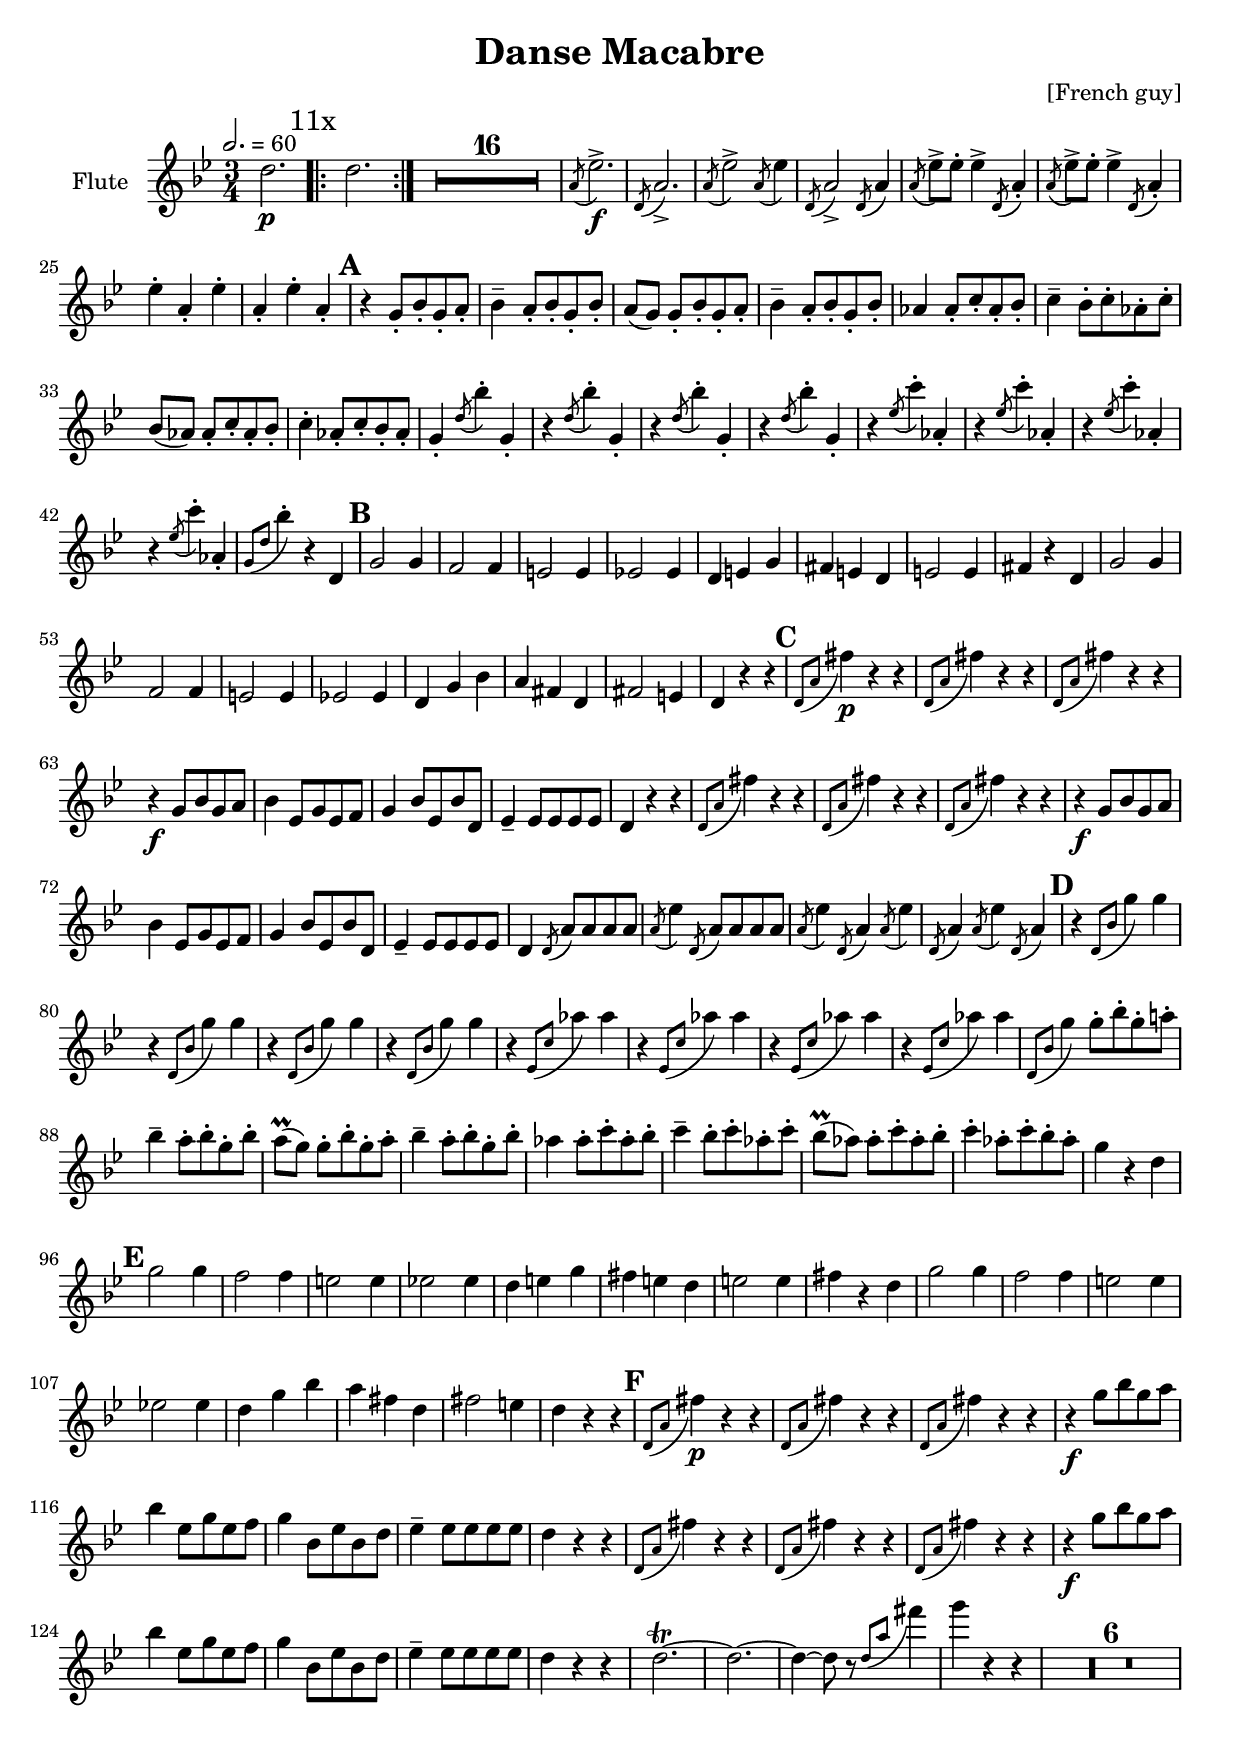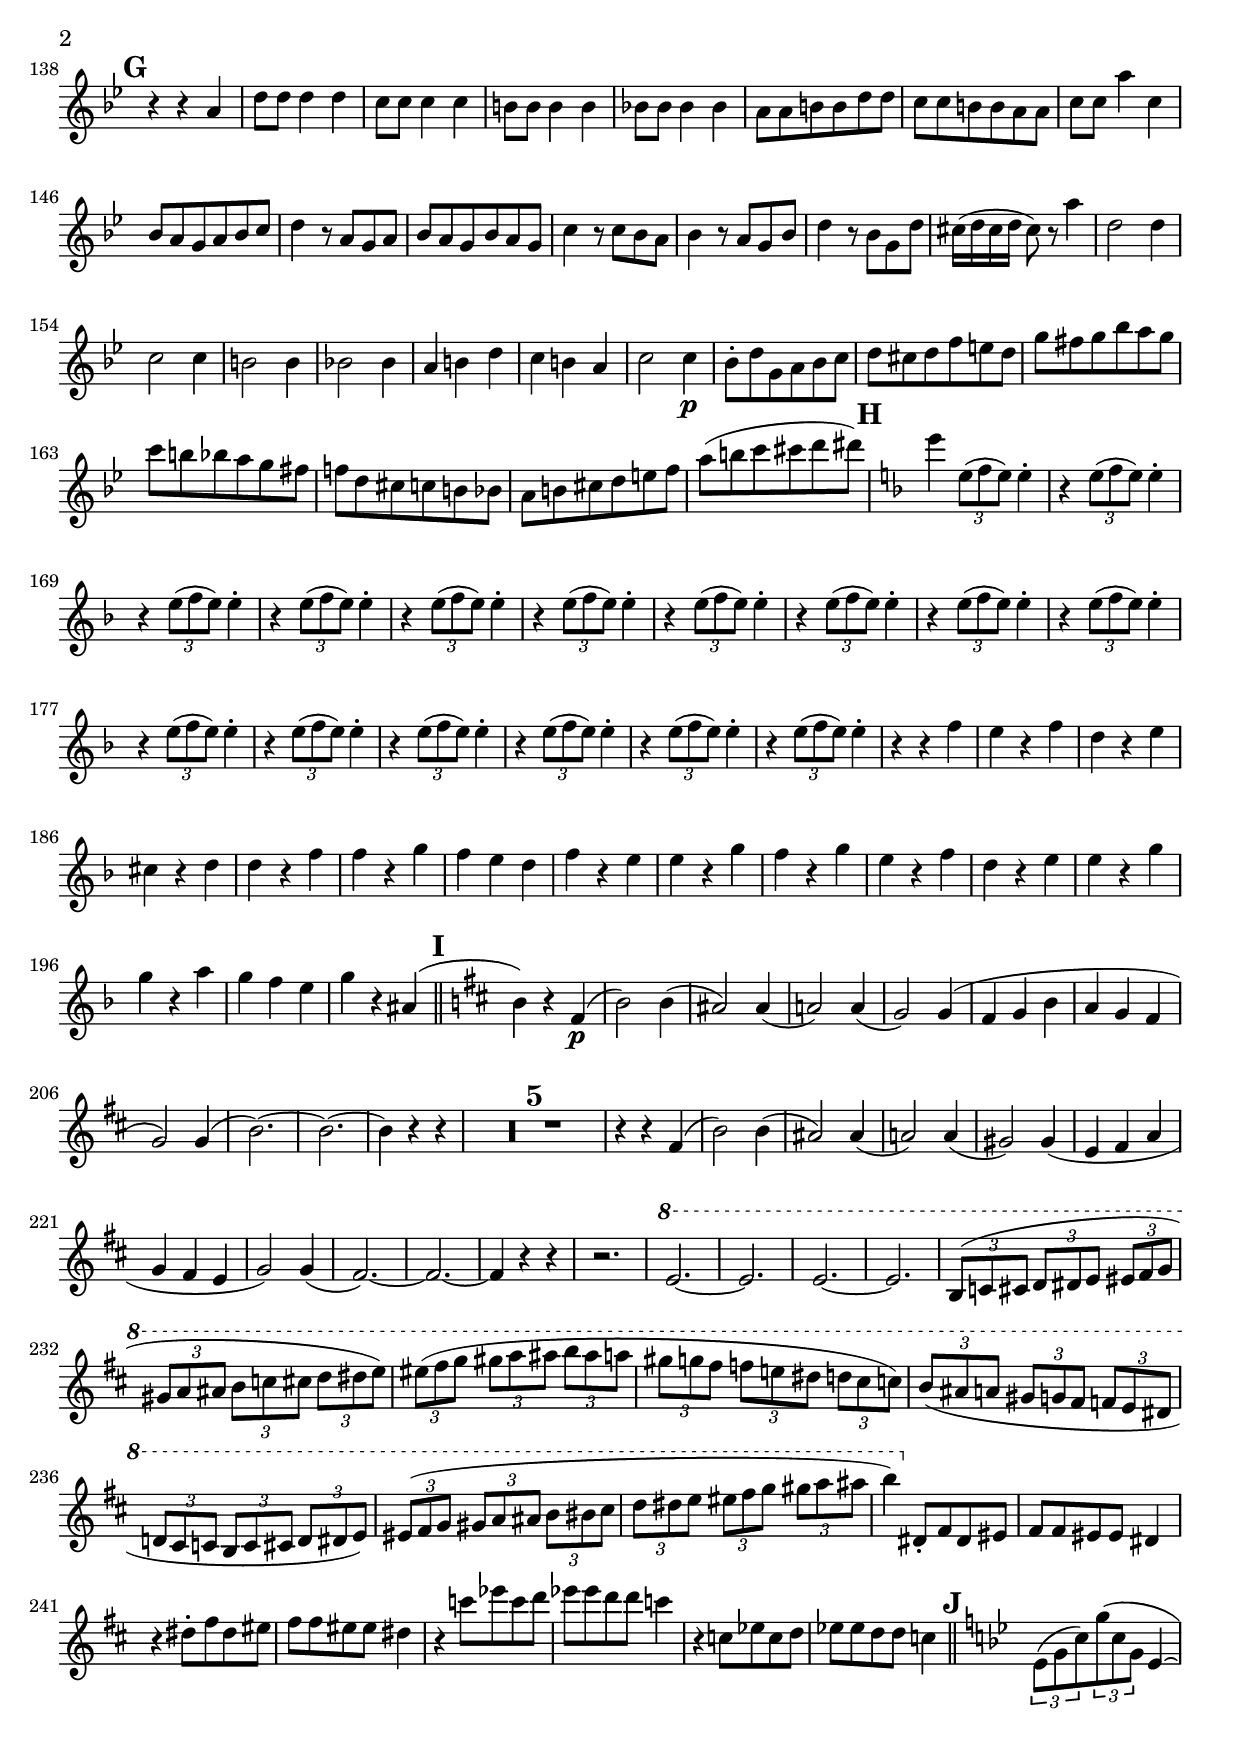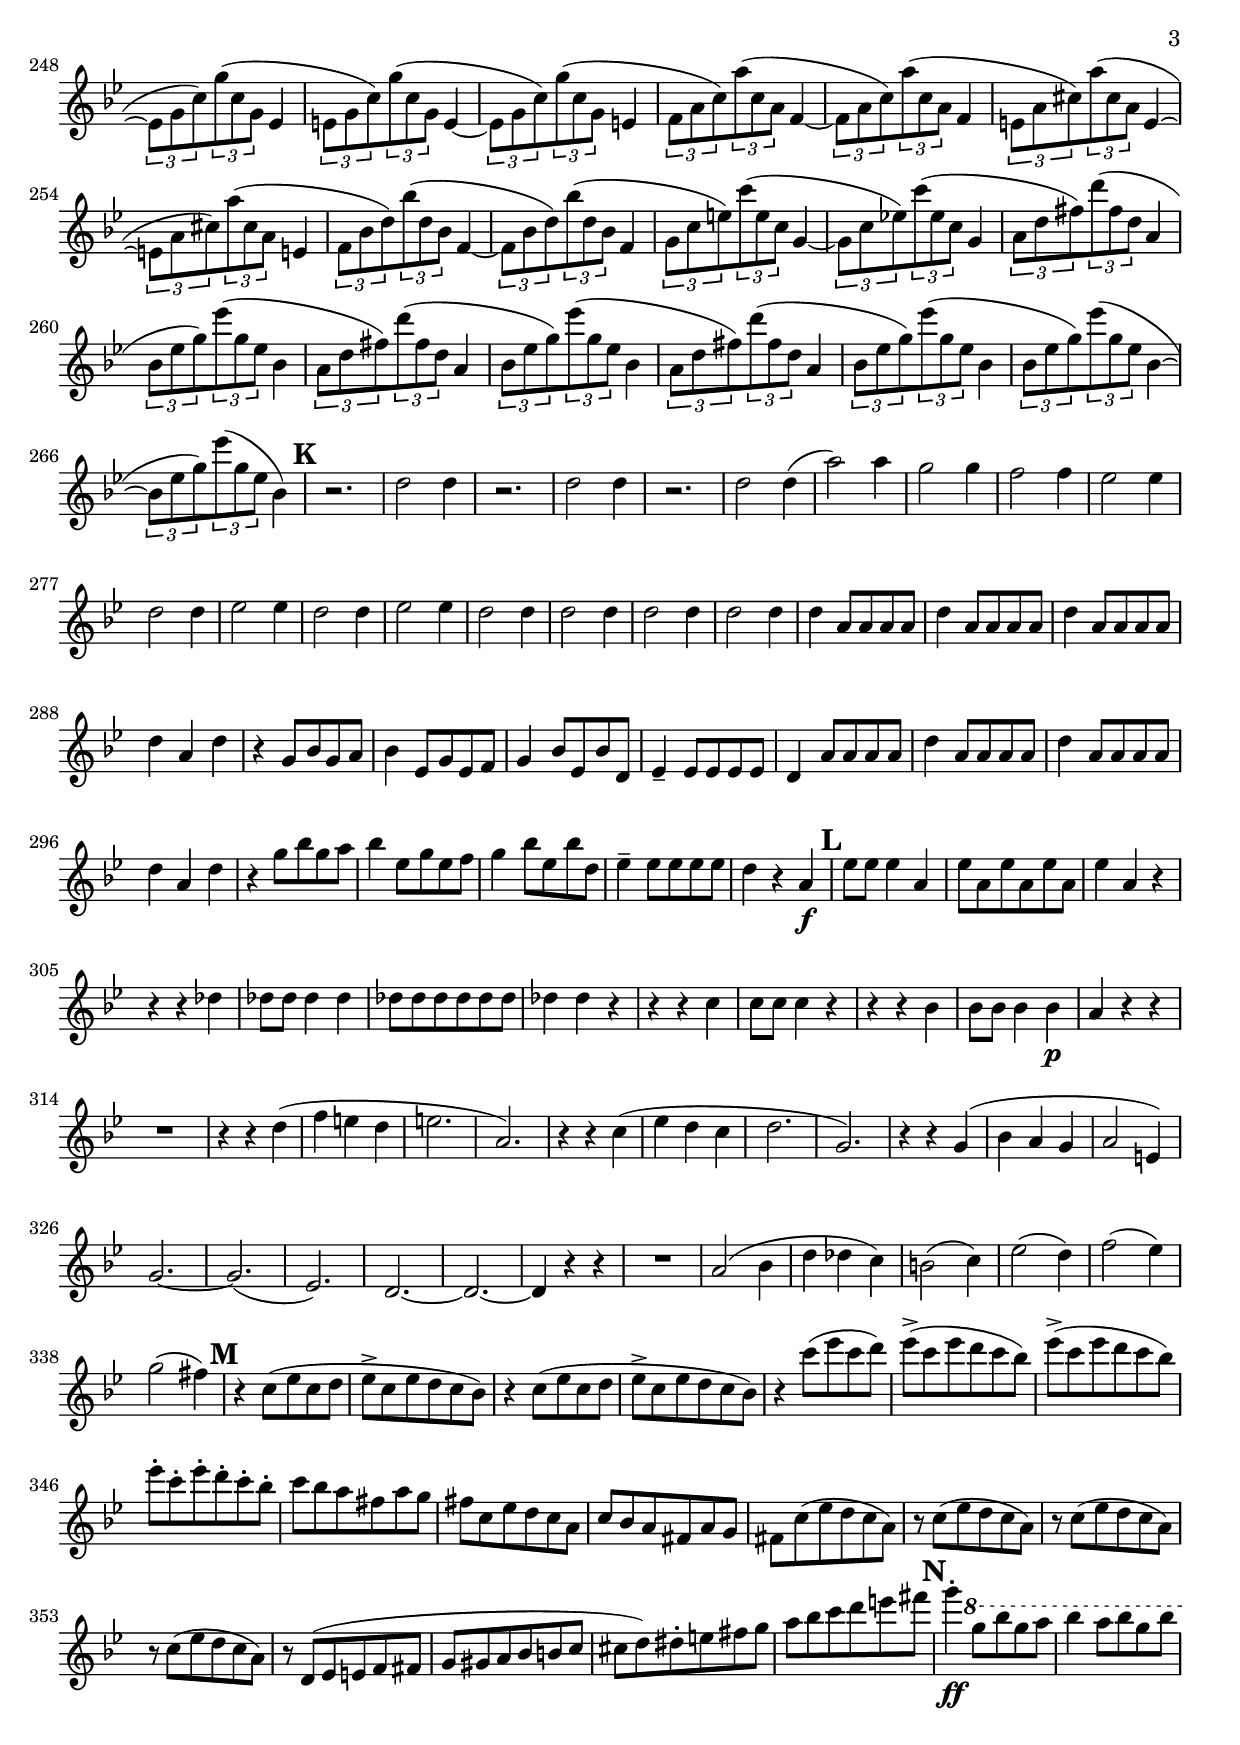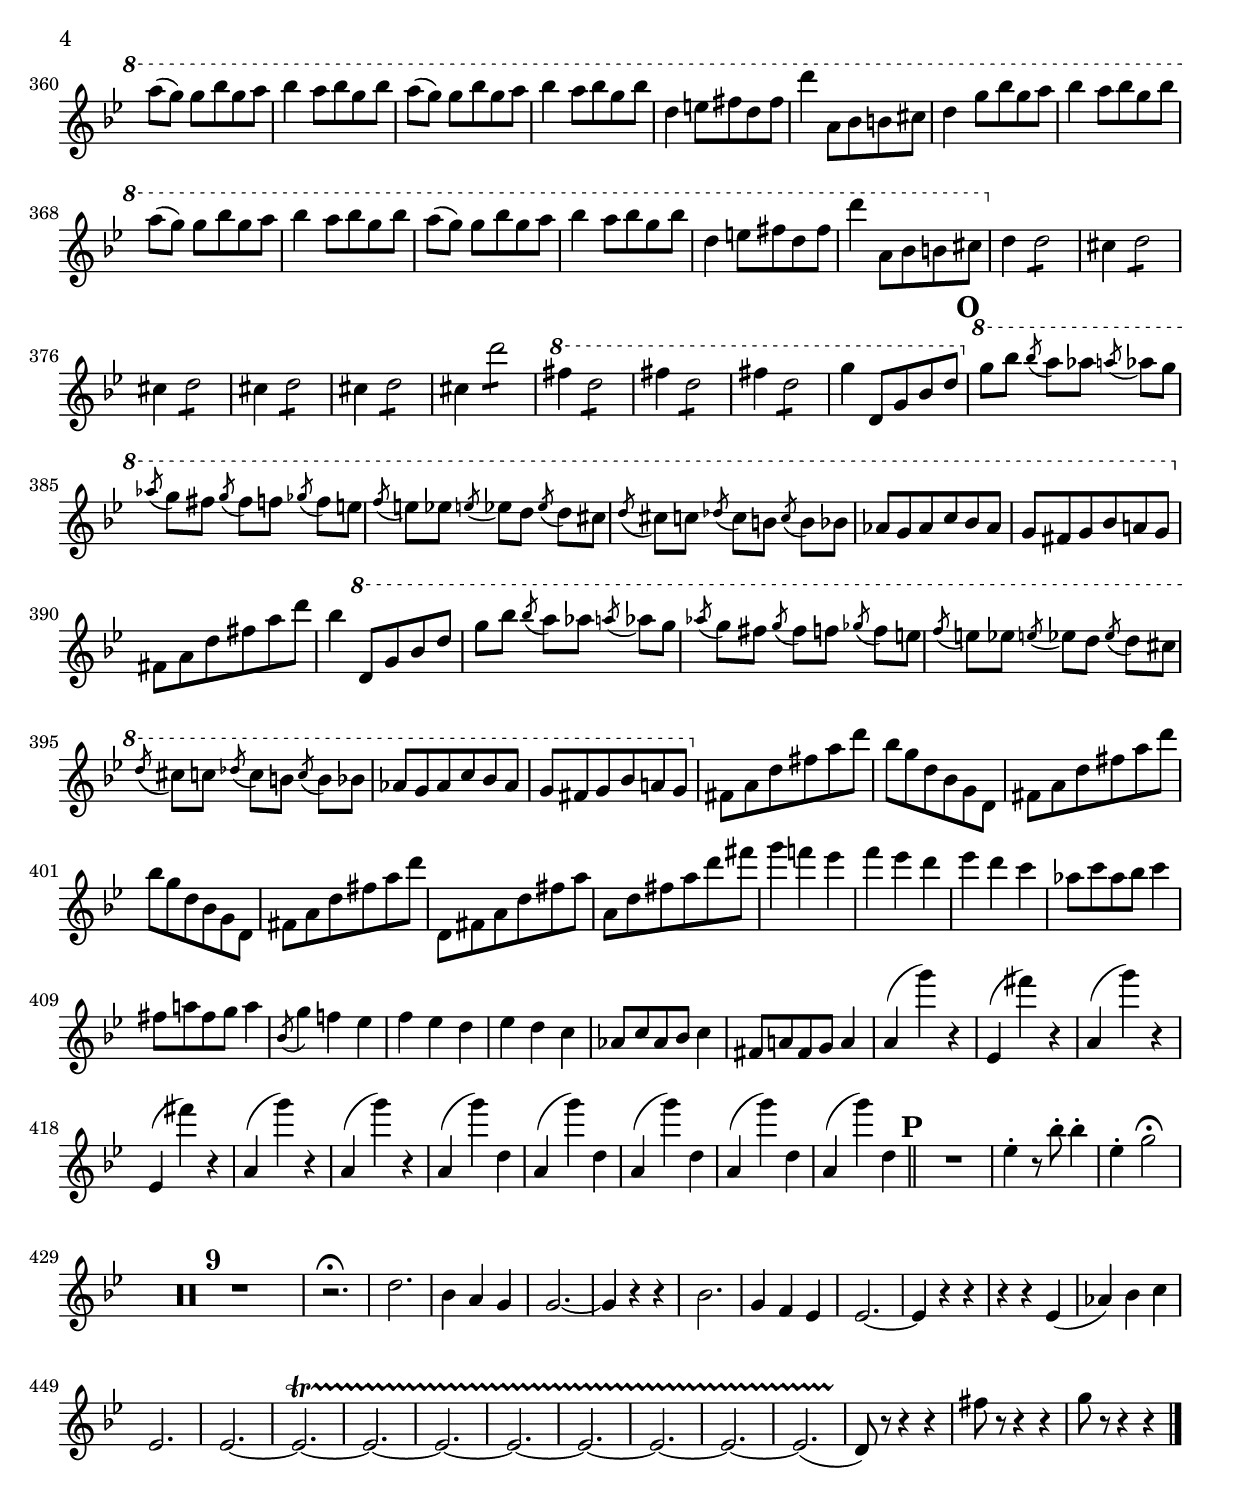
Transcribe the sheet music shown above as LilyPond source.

\header {
  title = "Danse Macabre"
  composer = "[French guy]"
}


flpreA = \relative c'' {
  d2. \p
  \mark \markup { 11x }
  \repeat volta 11 d2.
  % TODO: Fold this
  \compressFullBarRests
  R1*12
  % Pianno two mesaures; mark cues?
  \acciaccatura {a8} ees'2.-> \f 
  \acciaccatura {d,8} a'2.->
  \acciaccatura {a8} ees'2-> \acciaccatura {a,8} ees'4
  \acciaccatura {d,8} a'2->  \acciaccatura {d,8} a'4
  \acciaccatura {a8} ees'8-> ees8-. ees4-> %\acciaccatura {a,8} ees'4->
	\acciaccatura {d,8} a'4-.
  \acciaccatura {a8} ees'8-> ees8-. ees4-> %\acciaccatura {a,8} ees'4->
	\acciaccatura {d,8} a'4-.

  ees'4-. a,-. ees'-.
  a,-. ees'-. a,-.
}
flA = \relative c'' {
  \mark \default
  r4 g8-. bes-. g-. a-.
  bes4-- a8-. bes-. g-. bes-.
  a([ g)] g-. bes-. g-. a-.
  bes4-- a8-. bes-. g-. bes-.
  aes4 aes8-. c-. aes-. bes-.
  c4-- bes8-. c-. aes-. c-.
  bes8([ aes]) aes-. c8-. aes-. bes-.
  c4-. aes8-. c-. bes-. aes-.

  g4-. \acciaccatura {d'8} bes'4-. g,-.
  r4 \acciaccatura {d'8} bes'4-. g,-.
  r4 \acciaccatura {d'8} bes'4-. g,-.
  r4 \acciaccatura {d'8} bes'4-. g,-.

  r4 \acciaccatura {ees'8} c'4-. aes,-.
  r4 \acciaccatura {ees'8} c'4-. aes,-.
  r4 \acciaccatura {ees'8} c'4-. aes,-.
  r4 \acciaccatura {ees'8} c'4-. aes,-.

  \acciaccatura {g8 d'} bes'4-. r4 d,,4

}
flB = \relative c'' {
  \mark \default
  g2 g4
  f2 f4
  e2 e4
  ees2 ees4
  d4 e g
  fis e d
  e2 e4
  fis4 r d
  g2 g4
  f2 f4
  e2 e4
  ees2 ees4
  d4 g bes
  a fis d
  fis2 e4
  d r4 r4

}
flC = \relative c' {
  \mark \default
  \acciaccatura {d8 a'} fis'4 \p r r 
  \acciaccatura {d,8 a'} fis'4 r r
  \acciaccatura {d,8 a'} fis'4 r r

  r4 \f g,8 bes g a
  bes4 ees,8 g ees f
  g4 bes8 ees, bes' d,
  ees4-- ees8 ees ees ees
  d4 r4 r4

  \acciaccatura {d8 a'} fis'4 r r
  \acciaccatura {d,8 a'} fis'4 r r
  \acciaccatura {d,8 a'} fis'4 r r

  r4 \f g,8 bes g a
  bes4 ees,8 g ees f
  g4 bes8 ees, bes' d,
  ees4-- ees8 ees ees ees
  d4 \acciaccatura {d8} a' a a a
  \acciaccatura {a8} ees'4 \acciaccatura {d,8} a' a a a
  \acciaccatura {a8} ees'4
	\acciaccatura {d,8} a'4
	\acciaccatura {a8} ees'4
  \acciaccatura {d,8} a'4
	\acciaccatura {a8} ees'4
	\acciaccatura {d,8} a'4
}
flD = \relative c' {
  \mark \default

  r4 \acciaccatura {d8 bes'} g'4 g
  r4 \acciaccatura {d,8 bes'} g'4 g
  r4 \acciaccatura {d,8 bes'} g'4 g
  r4 \acciaccatura {d,8 bes'} g'4 g

  r4 \acciaccatura {ees,8 c'} aes'4 aes
  r4 \acciaccatura {ees,8 c'} aes'4 aes
  r4 \acciaccatura {ees,8 c'} aes'4 aes
  r4 \acciaccatura {ees,8 c'} aes'4 aes

  \acciaccatura {d,,8 bes'} g'4
  g8-. bes-. g-. a-.
  bes4-- a8-. bes-. g-. bes-.
  a([ \prall g)] g-. bes-. g-. a-.
  bes4-- a8-. bes-. g-. bes-.
  aes4 aes8-. c-. aes-. bes-.
  c4-- bes8-. c-. aes-. c-.
  bes8([ \prall aes]) aes-. c8-. aes-. bes-.
  c4-. aes8-. c-. bes-. aes-.

  g4 r d
}
flE = \relative c''' {
  \mark \default
  g2 g4
  f2 f4
  e2 e4
  ees2 ees4
  d4 e g
  fis e d
  e2 e4
  fis4 r d
  g2 g4
  f2 f4
  e2 e4
  ees2 ees4
  d4 g bes
  a fis d
  fis2 e4
  d r4 r4
}
flF = \relative c' {
  \mark \default
  \acciaccatura {d8 a'} fis'4 \p r r 
  \acciaccatura {d,8 a'} fis'4 r r
  \acciaccatura {d,8 a'} fis'4 r r

  r4 \f g8 bes g a
  bes4 ees,8 g ees f
  g4 bes,8 ees bes d
  ees4-- ees8 ees ees ees
  d4 r4 r4

  \acciaccatura {d,8 a'} fis'4 r r
  \acciaccatura {d,8 a'} fis'4 r r
  \acciaccatura {d,8 a'} fis'4 r r

  r4 \f g8 bes g a
  bes4 ees,8 g ees f
  g4 bes,8 ees bes d
  ees4-- ees8 ees ees ees
  d4 r r

  d2. \trill ~ d2. ~ d4 ~ d8 r
  \acciaccatura {d8 a'} fis'4
  g r r
  \compressFullBarRests
  R2.*6


}
flG = \relative c'' {
  \mark \default
  r4 r a4
  d8 d d4 d
  c8 c c4 c
  b8 b b4 b
  bes8 bes bes4 bes
  a8 a b b d d
  c8 c b b a a
  c8 c a'4 c,

  bes8 a g a bes c
  d4 r8 a8 g a
  bes8 a g bes a g
  c4 r8 c8 bes a
  bes4 r8 a g bes
  d4 r8 bes g d'
  cis16( d cis d cis8) r8 a'4

  %\acciaccatura{}
  d,2 d4
  c2 c4
  b2 b4
  bes2 bes4
  a4 b d
  c4 b a
  c2 c4
  \p
  bes8-. d g, a bes c
  d8 cis d f e d
  g8 fis g bes a g
  c8 b bes a g fis
  f8 d cis c b bes
  a8 b cis d e f
  a8( b c cis d dis)
    
}
flH = \relative c'' {
  \mark \default
  \key f \major
  e'4 \tuplet 3/2 {e,8( f e)} e4-.
  \repeat unfold 15 {r4 \tuplet 3/2 {e8( f e)} e4-.}
  r4 r f
  e r f
  d r e
  cis r d
  d r f
  f r g
  f e d
  f r e
  e r g
  f r g
  e r f
  d r e
  e r g
  g r a
  g f e
  g r %ais,
}
flI = \relative c'' {

  ais4(
  \mark \markup { \bold I } %\default
  \bar "||"
  \key d \major
  b4) r fis( \p
  b2) b4(
  ais2) ais4(
  a2) a4(
  g2) g4(
  fis4 g b
  a g fis
  g2) g4(
  b2.) ~ b2. ~
  b4 r4 r4

  \compressFullBarRests
  R2.*5

  r4 r fis(
  b2) b4(
  ais2) ais4(
  a2) a4(
  gis2) gis4(
  e4 fis a
  g fis e
  g2) g4(
  fis2.) ~ fis2. ~
  fis4 r r
  r2.
  \ottava #1
  e'2. ~ e2. % b
  e2. ~ e2. % ais
  \tuplet 3/2 {b8( c cis} \tuplet 3/2 {d dis e} \tuplet 3/2 {eis fis g}
  \tuplet 3/2 {gis a ais} \tuplet 3/2 {b c cis} \tuplet 3/2 {d dis e)}
  \tuplet 3/2 {eis( fis g} \tuplet 3/2 {gis a ais} \tuplet 3/2 {b ais a}
  \tuplet 3/2 {gis g fis} \tuplet 3/2 {f e dis} \tuplet 3/2 {d cis c)}
  \tuplet 3/2 {b( ais a} \tuplet 3/2 {gis g fis} \tuplet 3/2 {f e dis}
  \tuplet 3/2 {d cis c} \tuplet 3/2 {b c cis} \tuplet 3/2 {d dis e)}
  \tuplet 3/2 {eis( fis g} \tuplet 3/2 {gis a ais} \tuplet 3/2 {b bis cis}
  \tuplet 3/2 {d dis e} \tuplet 3/2 {eis fis g} \tuplet 3/2 {gis a ais}
  b4)
  \ottava #0

  dis,,,8-. fis dis eis
  fis8 fis eis eis dis4
  r4 dis'8-. fis dis eis
  fis8 fis eis eis dis4
  r4 c'8 ees c d
  ees8 ees d d c4
  r4 c,8 ees c d
  ees8 ees d d c4
}
flJ = \relative c'' {
  \mark \default
  \bar "||"
  \key bes \major

  \tuplet 3/2 {ees,8([ g c)} \tuplet 3/2 {g'( c, g]} ees4 ~
  \tuplet 3/2 {ees8[ g c)} \tuplet 3/2 {g'( c, g]} ees4

  \tuplet 3/2 {e8[ g c)} \tuplet 3/2 {g'( c, g]} e4 ~
  \tuplet 3/2 {e8[ g c)} \tuplet 3/2 {g'( c, g]} e4

  \tuplet 3/2 {f8[ a c)} \tuplet 3/2 {a'( c, a]} f4 ~
  \tuplet 3/2 {f8[ a c)} \tuplet 3/2 {a'( c, a]} f4

  \tuplet 3/2 {e8[ a cis)} \tuplet 3/2 {a'( cis, a]} e4 ~
  \tuplet 3/2 {e8[ a cis)} \tuplet 3/2 {a'( cis, a]} e4

  \tuplet 3/2 {f8[ bes d)} \tuplet 3/2 {bes'( d, bes]} f4 ~
  \tuplet 3/2 {f8[ bes d)} \tuplet 3/2 {bes'( d, bes]} f4

  \tuplet 3/2 {g8[ c e)} \tuplet 3/2 {c'( e, c]} g4 ~

  \tuplet 3/2 {g8[ c ees)} \tuplet 3/2 {c'( ees, c]} g4

  \tuplet 3/2 {a8[ d fis)} \tuplet 3/2 {d'( fis, d]} a4
  \tuplet 3/2 {bes8[ ees g)} \tuplet 3/2 {ees'( g, ees]} bes4
  \tuplet 3/2 {a8[ d fis)} \tuplet 3/2 {d'( fis, d]} a4
  \tuplet 3/2 {bes8[ ees g)} \tuplet 3/2 {ees'( g, ees]} bes4
  \tuplet 3/2 {a8[ d fis)} \tuplet 3/2 {d'( fis, d]} a4
  \tuplet 3/2 {bes8[ ees g)} \tuplet 3/2 {ees'( g, ees]} bes4

  %\tuplet 3/2 {d8[ a fis')} \tuplet 3/2 {d'( fis, a,]} d4
  %\tuplet 3/2 {ees8[ bes g')} \tuplet 3/2 {ees'( g, bes,]} ees4

  %\tuplet 3/2 {d8[ a fis')} \tuplet 3/2 {d'( fis, a,]} d4
  %\tuplet 3/2 {ees8[ bes g')} \tuplet 3/2 {ees'( g, bes,]} ees4 ~

  \tuplet 3/2 {bes8[ ees g)} \tuplet 3/2 {ees'( g, ees]} bes4 ~
  \tuplet 3/2 {bes8[ ees g)} \tuplet 3/2 {ees'( g, ees]} bes4)
  %\tuplet 3/2 {ees8[ bes g')} \tuplet 3/2 {ees'( g, bes,]} ees4)
}
flK = \relative c'' {
  \mark \default
  r2. d2 d4
  r2. d2 d4
  r2. d2 d4(
  a'2) a4
  g2 g4
  f2 f4
  ees2 ees4
  d2 d4
  ees2 ees4
  d2 d4
  ees2 ees4
  d2 d4
  d2 d4
  d2 d4
  d2 d4

  d4 a8 a a a
  d4 a8 a a a
  d4 a8 a a a
  d4 a4 d

  r4 g,8 bes g a
  bes4 ees,8 g ees f
  g4 bes8 ees, bes' d,
  ees4-- ees8 ees ees ees

  d4 a'8 a a a
  d4 a8 a a a
  d4 a8 a a a
  d4 a4 d

  r4 g8 bes g a
  bes4 ees,8 g ees f
  g4 bes8 ees, bes' d,
  ees4-- ees8 ees ees ees
  d4 r4 a4 \f
}
flL = \relative c'' {
  \mark \default
  %r2

  %a4 \f
  ees8 ees ees4 a,
  ees'8 a, ees' a, ees' a,
  ees'4 a, r
  r4 r des
  des8 des des4 des
  des8 des des des des des
  des4 des r4
  r4 r c
  c8 c c4 r
  r4 r bes
  bes8 bes bes4 bes4 \p % g + bes => fis + a
  a4 r4 r

  R2.
  r4 r d(
  f4 e d
  e2.
  a,2.)
  r4 r c(
  ees4 d c
  d2.
  g,2.)
  r4 r g(
  bes4 a g
  a2 e4)

  g2. ~ g2.( ees2.)
  d2.~d2.~d4 r r

  R2.

  a'2( bes4
  d des c)
  b2( c4)
  ees2( d4)
  f2( ees4)
  g2( fis4)
}
flM = \relative c'' {
  \mark \default

  r4 c8( ees c d
  ees8-> c ees d c bes)
  r4 c8( ees c d
  ees8-> c ees d c bes)
  r4 c'8( ees c d)
  ees8->( c ees d c bes)
  ees8->( c ees d c bes)
  ees8-. c-. ees-. d-. c-. bes-.
  c 8bes a fis a g
  fis8 c ees d c a
  c8 bes a fis a g

  fis8 c'( ees d c a)
  r8 c( ees d c a)
  r8 c( ees d c a)
  r8 c( ees d c a)

  r8 d,( ees e f fis
  g8 gis a bes b c
  cis8 d) dis-. e fis g
  a bes c d e fis
  % g4-.
}
flN = \relative c'' {
  \mark \default
  g''4-. \ff
  
  \ottava #1
  g8 bes g a
  bes4 a8 bes g bes
  a([ g)] g bes g a
  bes4 a8 bes g bes
  a([ g)] g bes g a
  bes4 a8 bes g bes
  d,4  e8 fis d fis
  d'4 a,8 bes b cis
  d4 g8 bes g a
  bes4 a8 bes g bes
  a([ g)] g bes g a
  bes4 a8 bes g bes
  a([ g)] g bes g a
  bes4 a8 bes g bes
  d,4 e8 fis d fis
  d'4 a,8 bes b cis
  \ottava #0
  d,4 \repeat tremolo 4 d8
  cis4 \repeat tremolo 4 d8
  cis4 \repeat tremolo 4 d8
  cis4 \repeat tremolo 4 d8
  cis4 \repeat tremolo 4 d8

  cis4 \repeat tremolo 4 d'8
  \ottava #1
  fis4 \repeat tremolo 4 d8
  fis4 \repeat tremolo 4 d8
  fis4 \repeat tremolo 4 d8
  g4 d,8 g bes d
  \ottava #0

}
flO = \relative c'' {
  \mark \default
  \ottava #1
  g''8 bes
  \acciaccatura bes8 a[ aes]
  \acciaccatura a aes[ g]

  \acciaccatura aes g[ fis]
  \acciaccatura g fis[ f]
  \acciaccatura ges f[ e]

  \acciaccatura f e[ ees]
  \acciaccatura e ees[ d]
  \acciaccatura ees d[ cis]

  \acciaccatura d cis[ c]
  \acciaccatura des c[ b]
  \acciaccatura c b[ bes]

  aes8 g aes c bes aes
  g fis g bes a g
  \ottava #0
  fis,8 a d fis a d
  bes4
  \ottava #1
  d,8 g bes d
  g8 bes
  \acciaccatura bes8 a[ aes]
  \acciaccatura a aes[ g]

  \acciaccatura aes g[ fis]
  \acciaccatura g fis[ f]
  \acciaccatura ges f[ e]

  \acciaccatura f e[ ees]
  \acciaccatura e ees[ d]
  \acciaccatura ees d[ cis]

  \acciaccatura d cis[ c]
  \acciaccatura des c[ b]
  \acciaccatura c b[ bes]

  aes8 g aes c bes aes
  g fis g bes a g
  \ottava #0

  fis,8 a d fis a d
  bes g d bes g d
  fis a d fis a d
  bes g d bes g d
  fis a d fis a d
  d,, fis a d fis a
  a, d fis a d fis
  g4 f ees
  f ees d
  ees d c

  aes8 c aes bes c4
  fis,8 a fis g a4
  \acciaccatura bes,8 g'4 f ees
  f ees d
  ees d c
  aes8 c aes bes c4
  fis,8 a fis g a4

  a4( g'') r
  ees,,( fis'') r
  a,,4( g'') r
  ees,,( fis'') r
  a,,4( g'') r
  a,,4( g'') r
  a,,4( g'') d,
  a4( g'') d,
  a4( g'') d,
  a4( g'') d,
  a4( g'') d,
  \bar "||"
}
flP = \relative c'' {
  \mark \default
  R2.
  ees4-. r8 bes'8-. bes4-.
  ees,4-. g2\fermata

  \compressFullBarRests
  R2.*9
  r2.\fermata
  d2.
  bes4 a g
  g2.~g4 r r
  bes2.
  g4 f ees
  ees2.~ees4 r r
  r4 r ees(
  aes) bes c
  ees,2.
  ees2.~
  ees2.~\startTrillSpan
  \repeat unfold 6 {ees2.~}
  ees2.(
  d8\stopTrillSpan) r r4 r
  fis'8 r r4 r
  g8 r r4 r
}


\version "2.18.2"
\score { <<
  \new Staff \with { 
    instrumentName = #"Flute"
    midiInstrument = #"flute"
  } {
    \accidentalStyle modern
	\tempo 2. = 60
    \key bes \major
    \time 3/4
    %{
    %}
    \flpreA
    \flA
    \flB
    \flC
    \flD
    \flE
    \flF
    \flG
    \flH
    \flI
    \flJ
    \flK
    \flL
    \flM
    \flN
    \flO
    \flP
    \bar "|."

  }

   
>>
\layout { }
\midi { }}

